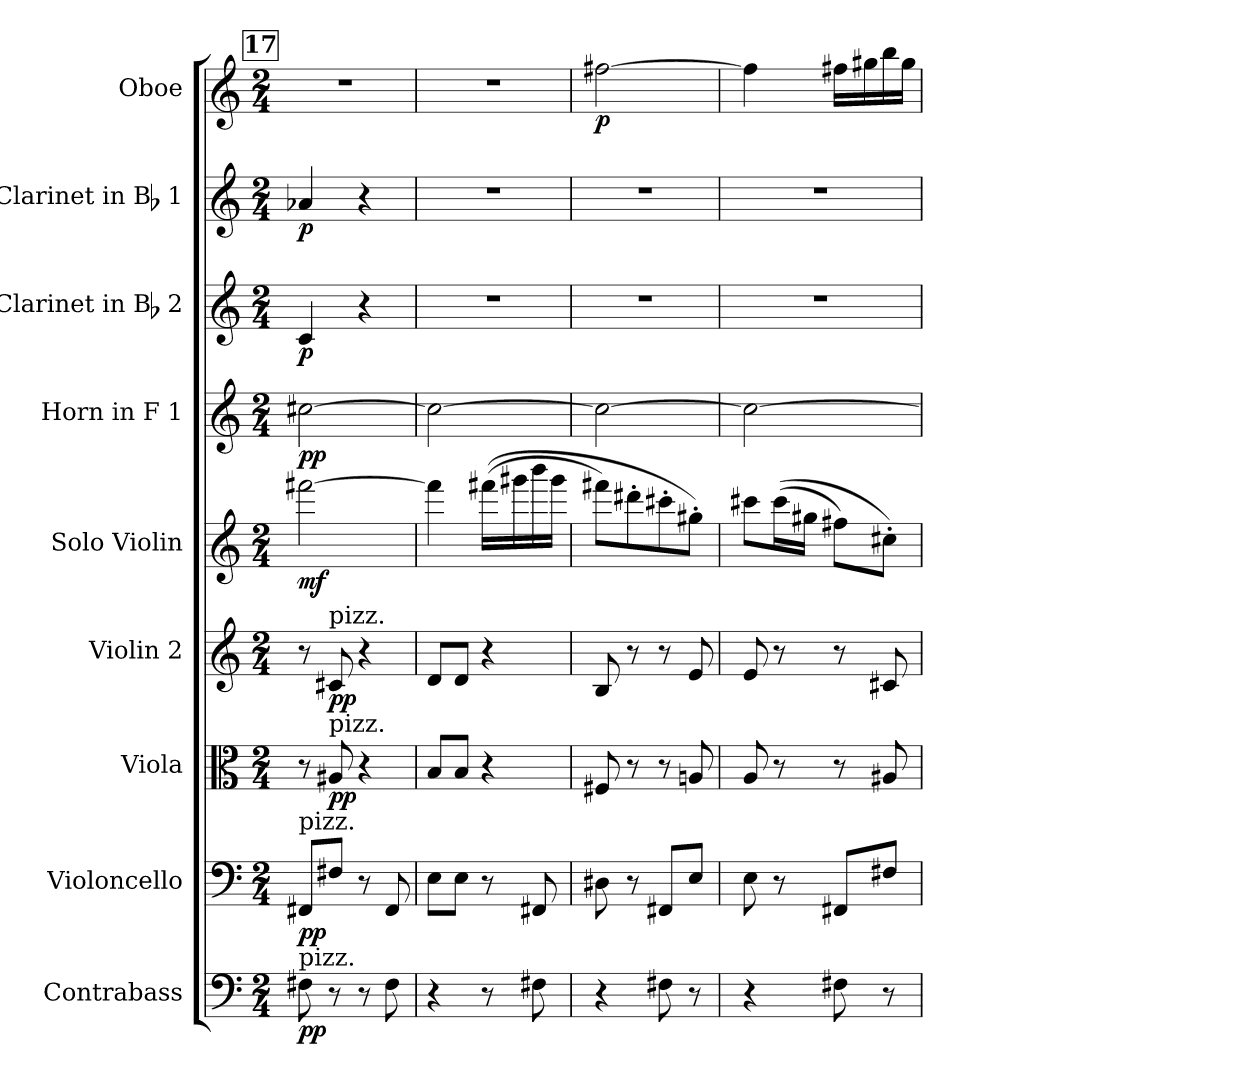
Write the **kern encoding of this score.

**kern	**dynam	**kern	**dynam	**kern	**dynam	**kern	**dynam	**kern	**dynam	**kern	**dynam	**kern	**dynam	**kern	**dynam	**kern	**dynam
*part9	*part9	*part8	*part8	*part7	*part7	*part6	*part6	*part5	*part5	*part4	*part4	*part3	*part3	*part2	*part2	*part1	*part1
*staff9	*staff9	*staff8	*staff8	*staff7	*staff7	*staff6	*staff6	*staff5	*staff5	*staff4	*staff4	*staff3	*staff3	*staff2	*staff2	*staff1	*staff1
*I"Contrabass	*	*I"Violoncello	*	*I"Viola	*	*I"Violin 2	*	*I"Solo Violin	*	*I"Horn in F 1	*	*I"Clarinet in Bb 2	*	*I"Clarinet in Bb 1	*	*I"Oboe	*
*I'Cb.	*	*I'Vc.	*	*I'Vla.	*	*	*	*	*	*I'Hn.	*	*I'Cl.	*	*I'Cl.	*	*I'Ob.	*
!!LO:PB:g=z
*clefF4	*	*clefF4	*	*clefC3	*	*clefG2	*	*clefG2	*	*clefG2	*	*clefG2	*	*clefG2	*	*clefG2	*
*ITrd7c12	*	*	*	*	*	*	*	*	*	*ITrd4c7	*	*ITrd1c2	*	*ITrd1c2	*	*	*
*k[]	*	*k[]	*	*k[]	*	*k[]	*	*k[]	*	*k[b-]	*	*k[b-e-]	*	*k[b-e-]	*	*k[]	*
*M2/4	*	*M2/4	*	*M2/4	*	*M2/4	*	*M2/4	*	*M2/4	*	*M2/4	*	*M2/4	*	*M2/4	*
*MM152	*	*MM152	*	*MM152	*	*MM152	*	*MM152	*	*MM152	*	*MM152	*	*MM152	*	*MM152	*
!!LO:REH:place=s1:B:color=#000000:enc=box:fs=12.8556:t=17
=430	=430	=430	=430	=430	=430	=430	=430	=430	=430	=430	=430	=430	=430	=430	=430	=430	=430
!	!	!LO:TX:a:t=pizz.	!	!	!	!	!	!	!	!	!	!	!	!	!	!	!
!LO:TX:a:t=pizz.	!	!	!	!	!	!	!	!	!	!	!	!	!	!	!	!	!
!	!	!	!	!	!	!	!	!	!	!	!	!	!	!	!	!LO:N:vis=1	!
8FF#Xi\	pp	8FF#Xi/L	pp	8r	.	8r	.	[>2fff#Xi\	mf	[>2f#Xi\	pp	(4B-i/	p	(4g-Xi/	p	2r	.
!	!	!	!	!	!	!LO:TX:a:t=pizz.	!	!	!	!	!	!	!	!	!	!	!
!	!	!	!	!LO:TX:a:t=pizz.	!	!	!	!	!	!	!	!	!	!	!	!	!
8r	.	8F#Xi/J	.	8A#Xi/	pp	8c#Xi/	pp	.	.	.	.	.	.	.	.	.	.
8r	.	8r	.	4r	.	4r	.	.	.	.	.	4r	.	4r	.	.	.
8FF#i\	.	8FF#i/	.	.	.	.	.	.	.	.	.	.	.	.	.	.	.
=431	=431	=431	=431	=431	=431	=431	=431	=431	=431	=431	=431	=431	=431	=431	=431	=431	=431
!	!	!	!	!	!	!	!	!	!	!	!	!LO:N:vis=1	!	!LO:N:vis=1	!	!LO:N:vis=1	!
4r	.	8Ei\L	.	8Bi/L	.	8di/L	.	4fff#i\]	.	2f#i\_>	.	2r	.	2r	.	2r	.
.	.	8Ei\J	.	8Bi/J	.	8di/J	.	.	.	.	.	.	.	.	.	.	.
8r	.	8r	.	4r	.	4r	.	((16fff#Xi\LL	.	.	.	.	.	.	.	.	.
.	.	.	.	.	.	.	.	16ggg#Xi\	.	.	.	.	.	.	.	.	.
8FF#Xi\	.	8FF#Xi/	.	.	.	.	.	16bbbi\	.	.	.	.	.	.	.	.	.
.	.	.	.	.	.	.	.	16ggg#i\JJ	.	.	.	.	.	.	.	.	.
=432	=432	=432	=432	=432	=432	=432	=432	=432	=432	=432	=432	=432	=432	=432	=432	=432	=432
!	!	!	!	!	!	!	!	!	!	!	!	!LO:N:vis=1	!	!LO:N:vis=1	!	!	!
4r	.	8D#Xi\	.	8F#Xi/	.	8Bi/	.	8fff#Xi\L)	.	2f#i\_>	.	2r	.	2r	.	[>2ff#Xi\	p
.	.	8r	.	8r	.	8r	.	8ddd#X'i\	.	.	.	.	.	.	.	.	.
8FF#Xi\	.	8FF#Xi/L	.	8r	.	8r	.	8ccc#X'i\	.	.	.	.	.	.	.	.	.
8r	.	8Ei/J	.	8Ani/	.	8ei/	.	8gg#X'i\J)	.	.	.	.	.	.	.	.	.
=433	=433	=433	=433	=433	=433	=433	=433	=433	=433	=433	=433	=433	=433	=433	=433	=433	=433
!	!	!	!	!	!	!	!	!	!	!	!	!LO:N:vis=1	!	!LO:N:vis=1	!	!	!
4r	.	8Ei\	.	8Ai/	.	8ei/	.	8ccc#Xi\L	.	2f#i\_>	.	2r	.	2r	.	4ff#i\]	.
.	.	8r	.	8r	.	8r	.	((16ccc#i\L	.	.	.	.	.	.	.	.	.
.	.	.	.	.	.	.	.	16gg#Xi\JJ	.	.	.	.	.	.	.	.	.
8FF#Xi\	.	8FF#Xi/L	.	8r	.	8r	.	8ff#Xi\L)	.	.	.	.	.	.	.	16ff#Xi\LL	.
.	.	.	.	.	.	.	.	.	.	.	.	.	.	.	.	16gg#Xi\	.
8r	.	8F#Xi/J	.	8A#Xi/	.	8c#Xi/	.	8cc#X'i\J)	.	.	.	.	.	.	.	16bbi\	.
.	.	.	.	.	.	.	.	.	.	.	.	.	.	.	.	16gg#i\JJ	.
=	=	=	=	=	=	=	=	=	=	=	=	=	=	=	=	=	=
*-	*-	*-	*-	*-	*-	*-	*-	*-	*-	*-	*-	*-	*-	*-	*-	*-	*-
